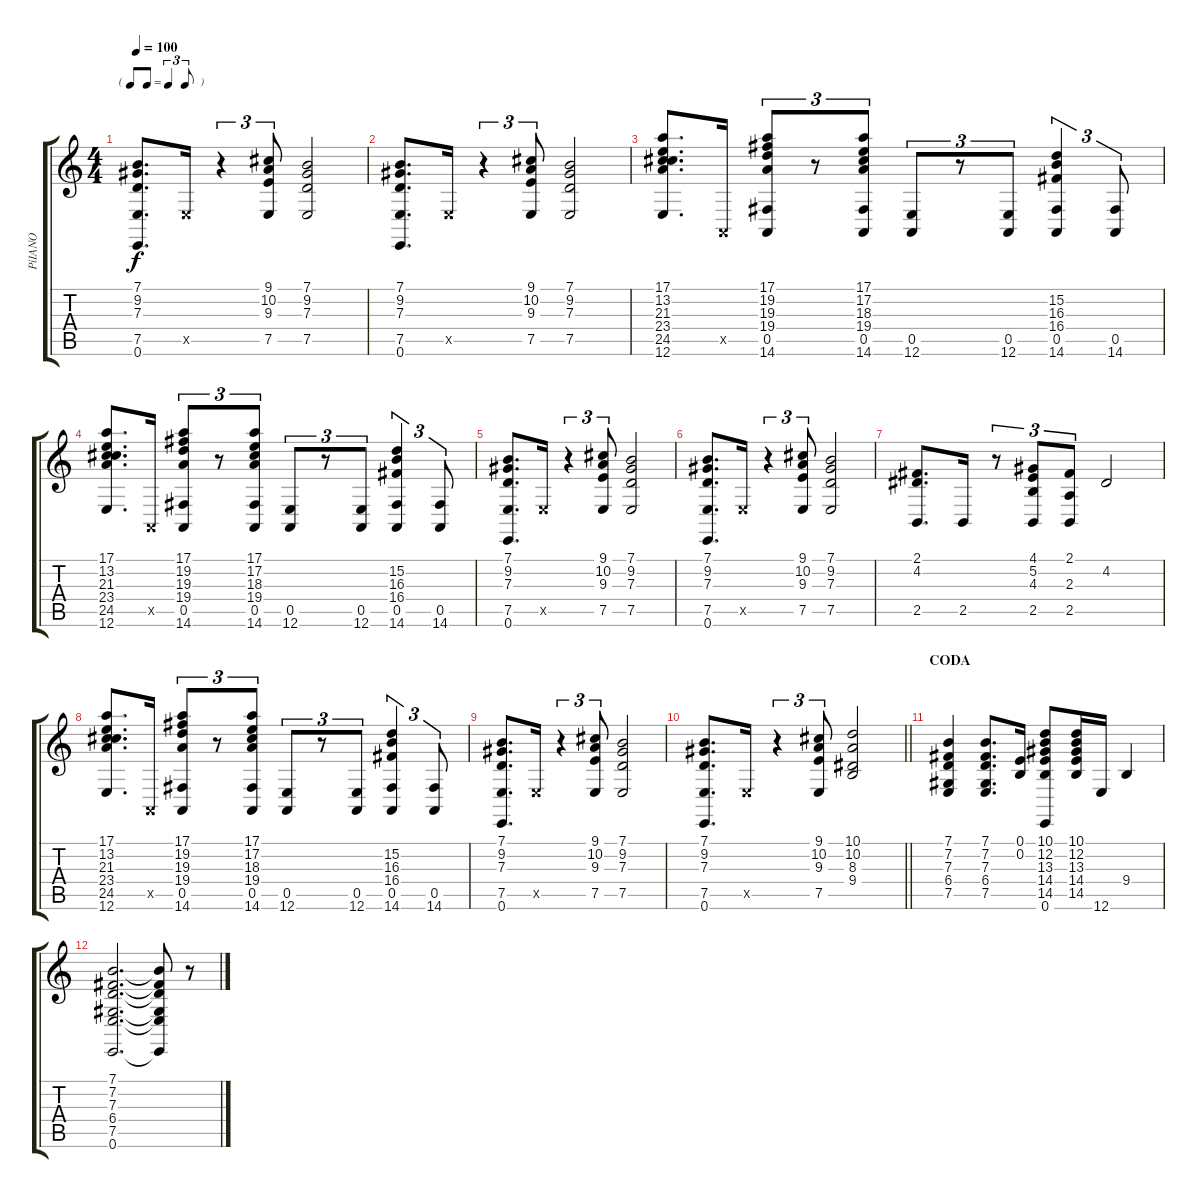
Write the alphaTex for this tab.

\track ("PiIANO" "PiIANO") {instrument electricpiano2}
\staff {score tabs}
\tuning (E4 B3 G3 D3 A2 E2) {hide}
\ts (4 4)
\tf triplet8th
\tempo 100
\clef g2
\ks c
(7.1 9.2 7.3 7.5 0.6).8{d dy f} 7.5{x}.16 r.4{tu (3 2)} (9.1 10.2 9.3 7.5).8{tu (3 2)} (7.1 9.2 7.3 7.5).2 |
(7.1 9.2 7.3 7.5 0.6).8{d} 7.5{x}.16 r.4{tu (3 2)} (9.1 10.2 9.3 7.5).8{tu (3 2)} (7.1 9.2 7.3 7.5).2 |
(17.1 13.2 21.3 23.4 24.5 12.6).8{d} 0.5{x}.16 (17.1 19.2 19.3 19.4 0.5 14.6).8{tu (3 2)} r.8{tu (3 2)} (17.1 17.2 18.3 19.4 0.5 14.6).8{tu (3 2)} (0.5 12.6).8{tu (3 2)} r.8{tu (3 2)} (0.5 12.6).8{tu (3 2)} (15.2 16.3 16.4 0.5 14.6).4{tu (3 2)} (0.5 14.6).8{tu (3 2)} |
(17.1 13.2 21.3 23.4 24.5 12.6).8{d} 0.5{x}.16 (17.1 19.2 19.3 19.4 0.5 14.6).8{tu (3 2)} r.8{tu (3 2)} (17.1 17.2 18.3 19.4 0.5 14.6).8{tu (3 2)} (0.5 12.6).8{tu (3 2)} r.8{tu (3 2)} (0.5 12.6).8{tu (3 2)} (15.2 16.3 16.4 0.5 14.6).4{tu (3 2)} (0.5 14.6).8{tu (3 2)} |
(7.1 9.2 7.3 7.5 0.6).8{d} 7.5{x}.16 r.4{tu (3 2)} (9.1 10.2 9.3 7.5).8{tu (3 2)} (7.1 9.2 7.3 7.5).2 |
(7.1 9.2 7.3 7.5 0.6).8{d} 7.5{x}.16 r.4{tu (3 2)} (9.1 10.2 9.3 7.5).8{tu (3 2)} (7.1 9.2 7.3 7.5).2 |
(2.1 4.2 2.5).8{d} 2.5.16 r.8{tu (3 2)} (4.1 5.2 4.3 2.5).8{tu (3 2)} (2.1 2.3 2.5).8{tu (3 2)} 4.2.2 |
(17.1 13.2 21.3 23.4 24.5 12.6).8{d} 0.5{x}.16 (17.1 19.2 19.3 19.4 0.5 14.6).8{tu (3 2)} r.8{tu (3 2)} (17.1 17.2 18.3 19.4 0.5 14.6).8{tu (3 2)} (0.5 12.6).8{tu (3 2)} r.8{tu (3 2)} (0.5 12.6).8{tu (3 2)} (15.2 16.3 16.4 0.5 14.6).4{tu (3 2)} (0.5 14.6).8{tu (3 2)} |
(7.1 9.2 7.3 7.5 0.6).8{d} 7.5{x}.16 r.4{tu (3 2)} (9.1 10.2 9.3 7.5).8{tu (3 2)} (7.1 9.2 7.3 7.5).2 |
\barLineRight lightlight
(7.1 9.2 7.3 7.5 0.6).8{d} 7.5{x}.16 r.4{tu (3 2)} (9.1 10.2 9.3 7.5).8{tu (3 2)} (10.1 10.2 8.3 9.4).2 |
\section ("" "CODA")
(7.1 7.2 7.3 6.4 7.5).4 (7.1 7.2 7.3 6.4 7.5).8{d} (0.1 0.2).16 (10.1 12.2 13.3 14.4 14.5 0.6).8 (10.1 12.2 13.3 14.4 14.5).16 12.6.16 9.4.4 |
(7.1 7.2 7.3 6.4 7.5 0.6).2{d} (7.1{t} 7.2{t} 7.3{t} 6.4{t} 7.5{t} 0.6{t}).8 r.8
